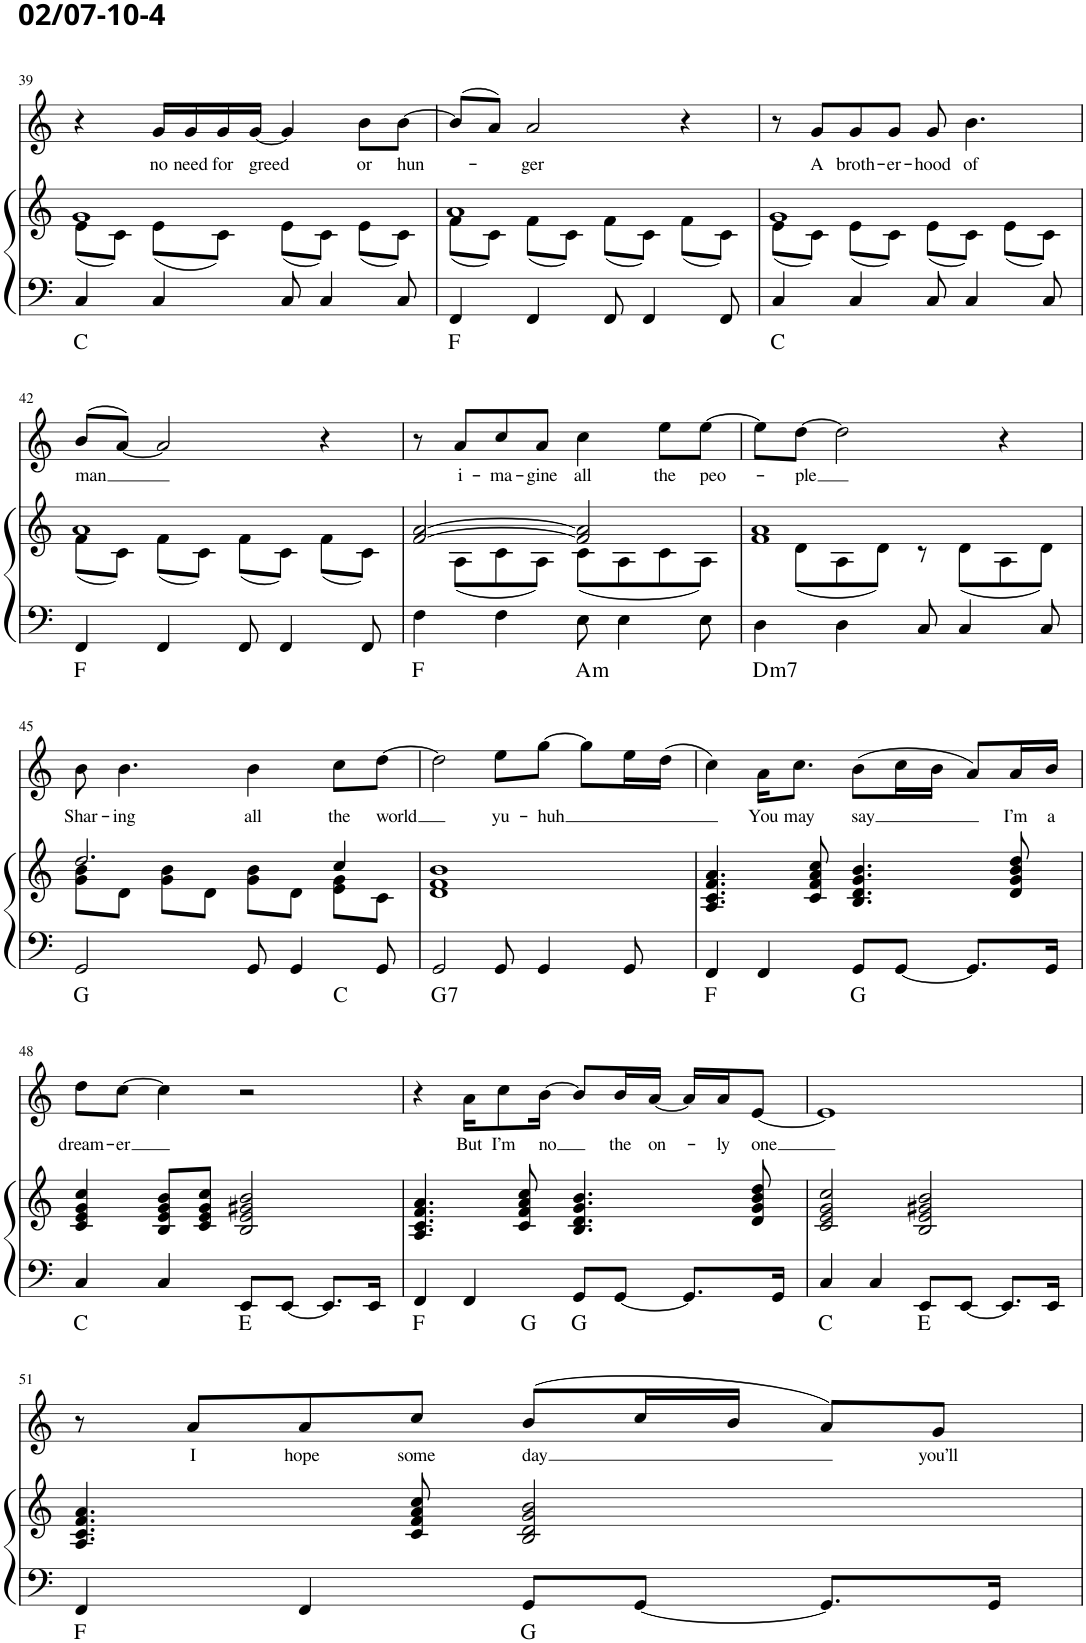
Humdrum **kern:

**kern	**kern	**harte	**kern	**text
*part2	*part2	*part2	*part1	*part1
*staff3	*staff2	*	*staff1	*staff1
*I"Piano	*	*	*I"Stem	*
*I'Pno	*	*	*	*
!!LO:PB:g=z
*clefF4	*clefG2	*	*clefG2	*
*k[]	*k[]	*	*k[]	*
*M4/4	*M4/4	*	*M4/4	*
=39	=39	=39	=39	=39
*	*^	*	*	*
*	*	*^	*	*	*
4C/	1g	(8e\L	4ryy	C:maj	4r	.
.	.	8c\J)	.	.	.	.
!	!	!	!	!	!	!LO:LY:b
4C/	.	4ryy	(8e\L	.	16g/LL	no
!	!	!	!	!	!	!LO:LY:b
.	.	.	.	.	16g/	need
!	!	!	!	!	!	!LO:LY:b
.	.	.	8c\J)	.	16g/	for
!	!	!	!	!	!	!LO:LY:b
.	.	.	.	.	[16g/JJ	greed
8C/	.	(8e\L	4ryy	.	4g/]	.
4C/	.	8c\J)	.	.	.	.
!	!	!	!	!	!	!LO:LY:b
.	.	4ryy	(8e\L	.	8b\L	or
!	!	!	!	!	!	!LO:LY:b
8C/	.	.	8c\J)	.	[8b\J	hun-
=40	=40	=40	=40	=40	=40	=40
4FF/	1a	(8f\L	4ryy	F:maj	(>8b/L]	.
.	.	8c\J)	.	.	8a/J)	.
!	!	!	!	!	!	!LO:LY:b
4FF/	.	4ryy	(8f\L	.	2a/	-ger
.	.	.	8c\J)	.	.	.
8FF/	.	(8f\L	4ryy	.	.	.
4FF/	.	8c\J)	.	.	.	.
.	.	4ryy	(8f\L	.	4r	.
8FF/	.	.	8c\J)	.	.	.
=41	=41	=41	=41	=41	=41	=41
4C/	1g	(8e\L	4ryy	C:maj	8r	.
!	!	!	!	!	!	!LO:LY:b
.	.	8c\J)	.	.	8g/L	A
!	!	!	!	!	!	!LO:LY:b
4C/	.	4ryy	(8e\L	.	8g/	broth-
!	!	!	!	!	!	!LO:LY:b
.	.	.	8c\J)	.	8g/J	-er-
!	!	!	!	!	!	!LO:LY:b
8C/	.	(8e\L	4ryy	.	8g/	-hood
!	!	!	!	!	!	!LO:LY:b
4C/	.	8c\J)	.	.	4.b\	of
.	.	4ryy	(8e\L	.	.	.
8C/	.	.	8c\J)	.	.	.
!!LO:LB:g=z
=42	=42	=42	=42	=42	=42	=42
!	!	!	!	!	!	!LO:LY:b
4FF/	1a	(8f\L	4ryy	F:maj	(>8b/L	man
.	.	8c\J)	.	.	[8a/J)	.
4FF/	.	4ryy	(8f\L	.	2a/]	.
.	.	.	8c\J)	.	.	.
8FF/	.	(8f\L	4ryy	.	.	.
4FF/	.	8c\J)	.	.	.	.
.	.	4ryy	(8f\L	.	4r	.
8FF/	.	.	8c\J)	.	.	.
*	*	*v	*v	*	*	*
=43	=43	=43	=43	=43	=43
4F\	[2f/ [2a/	8ryy	F:maj	8r	.
!	!	!	!	!	!LO:LY:b
.	.	(8A\L	.	8a/L	i-
!	!	!	!	!	!LO:LY:b
4F\	.	8c\	.	8cc/	-ma-
!	!	!	!	!	!LO:LY:b
.	.	8A\J)	.	8a/J	-gine
!	!	!	!LO:H:kt=m	!	!LO:LY:b
8E\	2f/] 2a/]	(8c\L	A:min	4cc\	all
4E\	.	8A\	.	.	.
!	!	!	!	!	!LO:LY:b
.	.	8c\	.	8ee\L	the
!	!	!	!	!	!LO:LY:b
8E\	.	8A\J)	.	[8ee\J	peo-
=44	=44	=44	=44	=44	=44
!	!	!	!LO:H:kt=m7	!	!
4D\	1f 1a	8ryy	D:min7	8ee\L]	.
!	!	!	!	!	!LO:LY:b
.	.	(8d\L	.	[8dd\J	-ple
4D\	.	8A\	.	2dd\]	.
.	.	8d\J)	.	.	.
8C/	.	8r	.	.	.
4C/	.	(8d\L	.	.	.
.	.	8A\	.	4r	.
8C/	.	8d\J)	.	.	.
!!LO:LB:g=z
=45	=45	=45	=45	=45	=45
*	*	*^	*	*	*
!	!	!	!	!	!	!LO:LY:b
2GG/	2.dd/	8g\ 8b\L	4ryy	G:maj	8b\	Shar-
!	!	!	!	!	!	!LO:LY:b
.	.	8d\J	.	.	4.b\	-ing
.	.	4ryy	8g\ 8b\L	.	.	.
.	.	.	8d\J	.	.	.
!	!	!	!	!	!	!LO:LY:b
8GG/	.	8g\ 8b\L	4ryy	.	4b\	all
4GG/	.	8d\J	.	C:maj	.	.
!	!	!	!	!	!	!LO:LY:b
.	4cc/	4ryy	8e\ 8g\L	.	8cc\L	the
!	!	!	!	!	!	!LO:LY:b
8GG/	.	.	8c\J	.	[8dd\J	world
=46	=46	=46	=46	=46	=46	=46
!	!	!	!	!LO:H:kt=7	!	!
*	*v	*v	*v	*	*	*
2GG/	1d 1f 1b	G:7	2dd\]	.
!	!	!	!	!LO:LY:b
8GG/	.	.	8ee\L	yu-
!	!	!	!	!LO:LY:b
4GG/	.	.	[8gg\J	-huh
.	.	.	8gg\L]	.
8GG/	.	.	16ee\L	.
.	.	.	(16dd\JJ	.
=47	=47	=47	=47	=47
4FF/	4.A/ 4.c/ 4.f/ 4.a/	F:maj	4cc\)	.
!	!	!	!	!LO:LY:b
4FF/	.	.	16a\KL	You
!	!	!	!	!LO:LY:b
.	.	.	8.cc\J	may
.	8c/ 8f/ 8a/ 8cc/	.	.	.
!	!	!	!	!LO:LY:b
8GG/L	4.B/ 4.d/ 4.g/ 4.b/	G:maj	(8b\L	say
[8GG/J	.	.	16cc\L	.
.	.	.	16b\JJ	.
8.GG/L]	.	.	8a/L)	.
!	!	!	!	!LO:LY:b
.	8d/ 8g/ 8b/ 8dd/	.	16a/L	I’m
!	!	!	!	!LO:LY:b
16GG/Jk	.	.	16b/JJ	a
!!LO:LB:g=z
=48	=48	=48	=48	=48
!	!	!	!	!LO:LY:b
4C/	4c/ 4e/ 4g/ 4cc/	C:maj	8dd\L	dream-
!	!	!	!	!LO:LY:b
.	.	.	[8cc\J	-er
4C/	8B/ 8e/ 8g/ 8b/L	.	4cc\]	.
.	8c/ 8e/ 8g/ 8cc/J	.	.	.
8EE/L	2B/ 2e/ 2g#X/ 2b/	E:maj	2r	.
[8EE/J	.	.	.	.
8.EE/L]	.	.	.	.
16EE/Jk	.	.	.	.
=49	=49	=49	=49	=49
4FF/	4.A/ 4.c/ 4.f/ 4.a/	F:maj	4r	.
!	!	!	!	!LO:LY:b
4FF/	.	.	16a\KL	But
!	!	!	!	!LO:LY:b
.	.	.	8cc\	I’m
.	8c/ 8f/ 8a/ 8cc/	.	.	.
!	!	!	!	!LO:LY:b
.	.	.	[16b\Jk	no
8GG/L	4.B/ 4.d/ 4.g/ 4.b/	G:maj G:maj	8b/L]	.
!	!	!	!	!LO:LY:b
[8GG/J	.	.	16b/L	the
!	!	!	!	!LO:LY:b
.	.	.	[16a/JJ	on-
8.GG/L]	.	.	16a/LL]	.
!	!	!	!	!LO:LY:b
.	.	.	16a/J	-ly
!	!	!	!	!LO:LY:b
.	8d/ 8g/ 8b/ 8dd/	.	[8e/J	one
16GG/Jk	.	.	.	.
=50	=50	=50	=50	=50
4C/	2c/ 2e/ 2g/ 2cc/	C:maj	1e]	.
4C/	.	.	.	.
8EE/L	2B/ 2e/ 2g#X/ 2b/	E:maj	.	.
[8EE/J	.	.	.	.
8.EE/L]	.	.	.	.
16EE/Jk	.	.	.	.
!!LO:LB:g=z
=51	=51	=51	=51	=51
4FF/	4.A/ 4.c/ 4.f/ 4.a/	F:maj	8r	.
!	!	!	!	!LO:LY:b
.	.	.	8a/L	I
!	!	!	!	!LO:LY:b
4FF/	.	.	8a/	hope
!	!	!	!	!LO:LY:b
.	8c/ 8f/ 8a/ 8cc/	.	8cc/J	some
!	!	!	!	!LO:LY:b
8GG/L	2B/ 2d/ 2g/ 2b/	G:maj	(>8b/L	day
[8GG/J	.	.	16cc/L	.
.	.	.	16b/JJ	.
8.GG/L]	.	.	8a/L)	.
!	!	!	!	!LO:LY:b
.	.	.	8g/J	you’ll
16GG/Jk	.	.	.	.
=	=	=	=	=
*-	*-	*-	*-	*-
